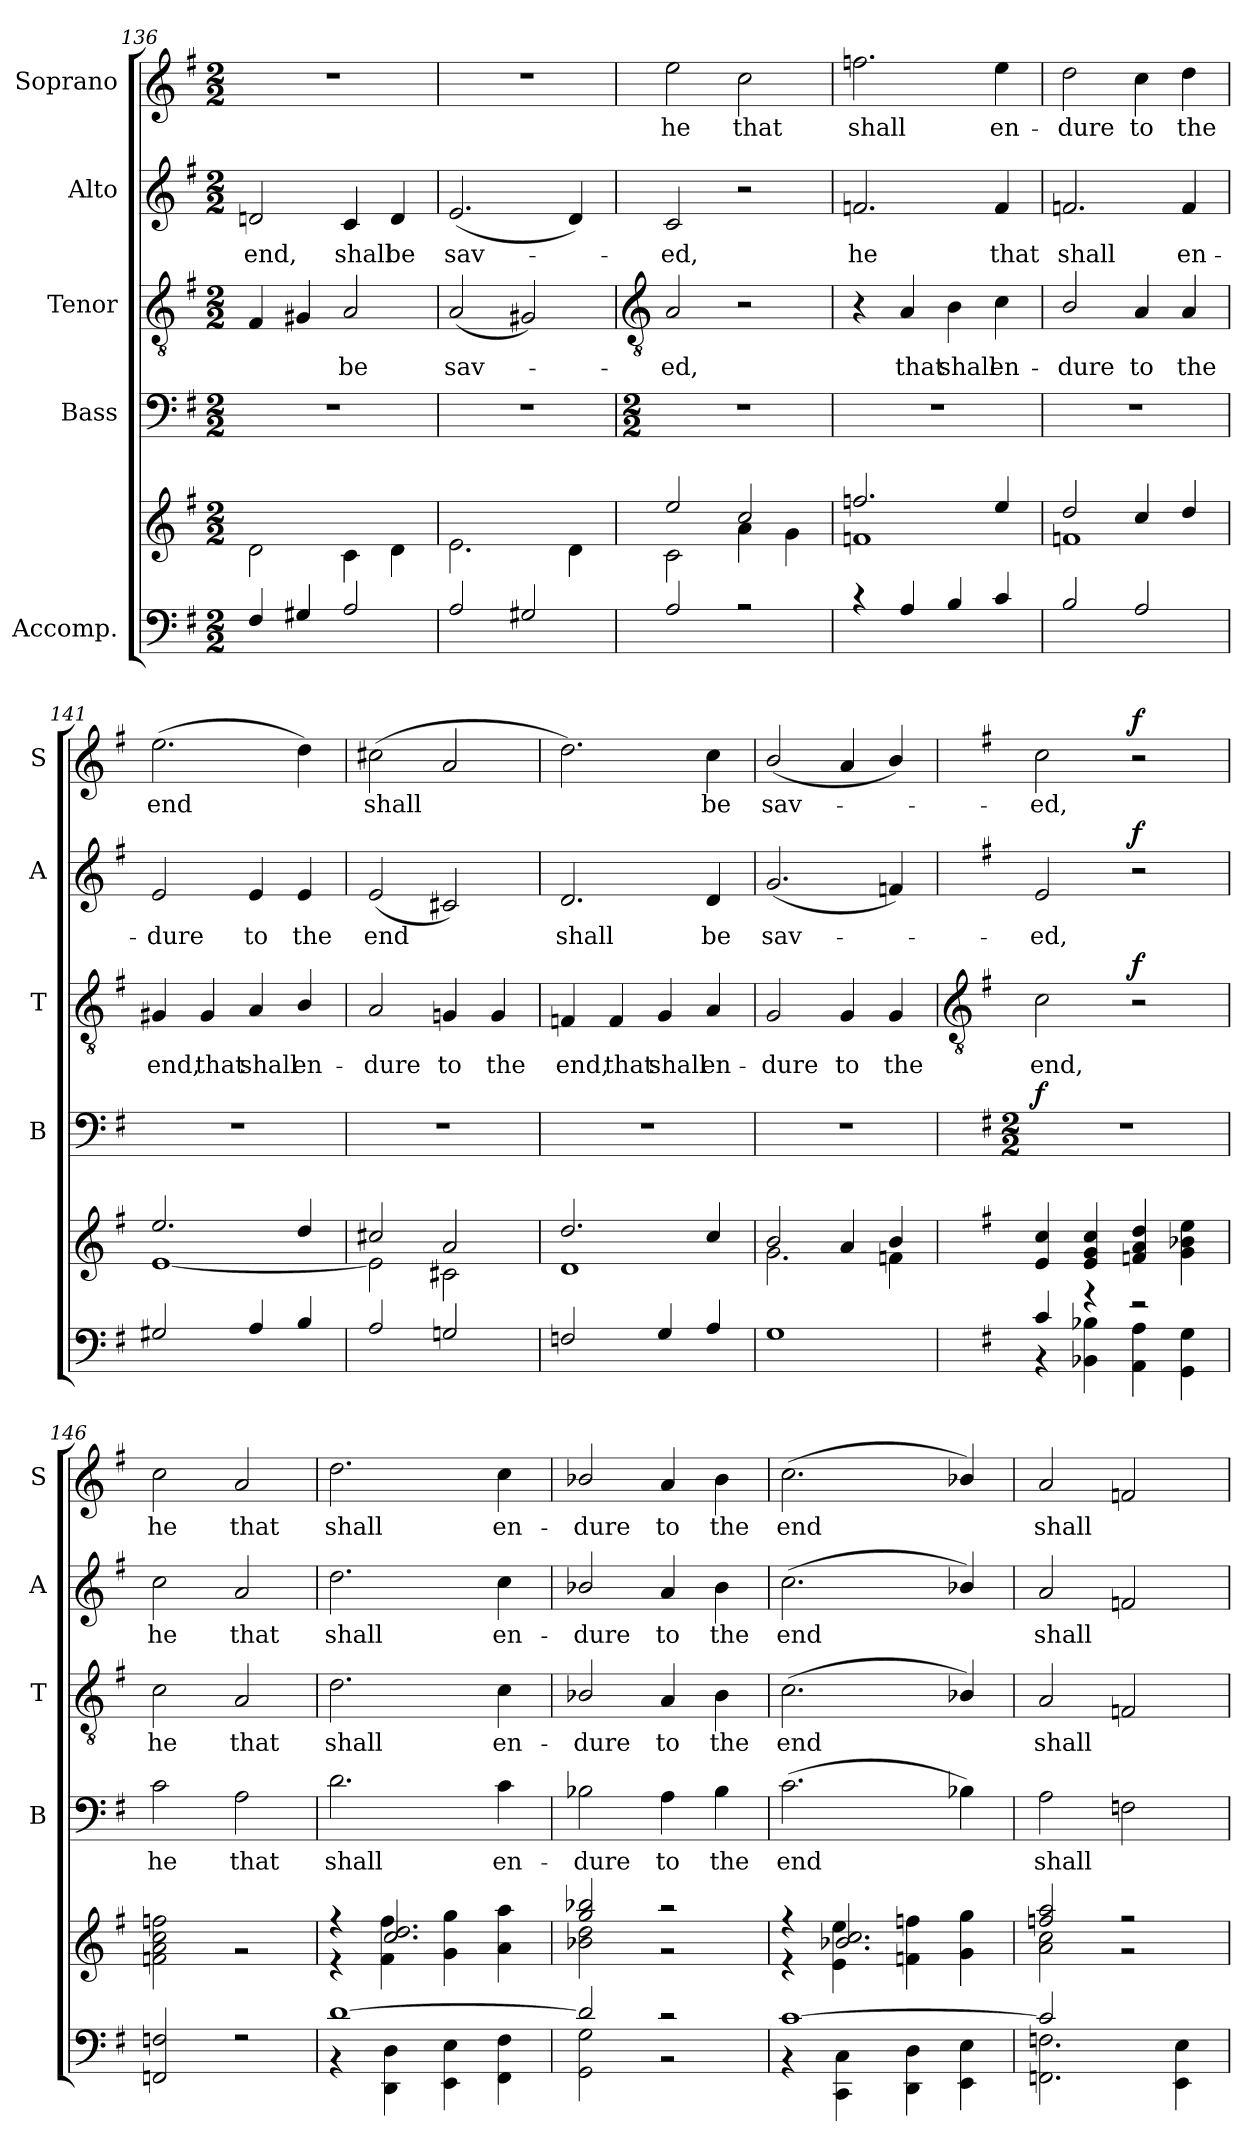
**kern	**kern	**kern	**text	**dynam	**kern	**text	**dynam	**kern	**text	**dynam	**kern	**text	**dynam
*part5	*part5	*part4	*part4	*part4	*part3	*part3	*part3	*part2	*part2	*part2	*part1	*part1	*part1
*staff6	*staff5	*staff4	*staff4	*staff4	*staff3	*staff3	*staff3	*staff2	*staff2	*staff2	*staff1	*staff1	*staff1
*I"Accomp.	*	*I"Bass	*	*	*I"Tenor	*	*	*I"Alto	*	*	*I"Soprano	*	*
*	*	*I'B	*	*	*I'T	*	*	*I'A	*	*	*I'S	*	*
*clefF4	*clefG2	*clefF4	*	*	*clefGv2	*	*	*clefG2	*	*	*clefG2	*	*
*k[f#]	*k[f#]	*k[f#]	*	*	*k[f#]	*	*	*k[f#]	*	*	*k[f#]	*	*
*G:	*G:	*G:	*	*	*G:	*	*	*G:	*	*	*G:	*	*
*M2/2	*M2/2	*M2/2	*	*	*M2/2	*	*	*M2/2	*	*	*M2/2	*	*
=136	=136	=136	=136	=136	=136	=136	=136	=136	=136	=136	=136	=136	=136
*^	*^	*	*	*	*	*	*	*	*	*	*	*	*
!	!	!	!	!	!	!	!	!	!	!	!LO:LY:b	!	!	!	!
4F#/	1ryy	1ryy	2d\	1r	.	.	4F#	.	.	2dn	end,	.	1r	.	.
4G#X/	.	.	.	.	.	.	4G#X	.	.	.	.	.	.	.	.
!	!	!	!	!	!	!	!	!LO:LY:b	!	!	!LO:LY:b	!	!	!	!
2A/	.	.	4c\	.	.	.	2A	be	.	4c	shall	.	.	.	.
!	!	!	!	!	!	!	!	!	!	!	!LO:LY:b	!	!	!	!
.	.	.	4d\	.	.	.	.	.	.	4d	be	.	.	.	.
=137	=137	=137	=137	=137	=137	=137	=137	=137	=137	=137	=137	=137	=137	=137	=137
!	!	!	!	!	!	!	!	!LO:LY:b	!	!	!LO:LY:b	!	!	!	!
2A/	1ryy	1ryy	2.e\	1r	.	.	(<2A	sav-	.	(<2.e	sav-	.	1r	.	.
2G#X/	.	.	.	.	.	.	2G#X)	.	.	.	.	.	.	.	.
.	.	.	4d\	.	.	.	.	.	.	4d)	.	.	.	.	.
!!LO:LB:g=z
=138	=138	=138	=138	=138	=138	=138	=138	=138	=138	=138	=138	=138	=138	=138	=138
*	*	*	*	*	*	*	*clefGv2	*	*	*	*	*	*	*	*
*	*	*	*	*M2/2	*	*	*	*	*	*	*	*	*	*	*
!	!	!	!	!	!	!	!	!LO:LY:b	!	!	!LO:LY:b	!	!	!LO:LY:b	!
2A/	1ryy	2ee/	2c\	1r	.	.	2A	ed,	.	2c	ed,	.	2ee	he	.
!	!	!	!	!	!	!	!	!	!	!	!	!	!	!LO:LY:b	!
2r	.	2cc/	4a\	.	.	.	2r	.	.	2r	.	.	2cc	that	.
.	.	.	4g\	.	.	.	.	.	.	.	.	.	.	.	.
=139	=139	=139	=139	=139	=139	=139	=139	=139	=139	=139	=139	=139	=139	=139	=139
!	!	!	!	!	!	!	!	!	!	!	!LO:LY:b	!	!	!LO:LY:b	!
4r	1ryy	2.ffn/	1fn\	1r	.	.	4r	.	.	2.fn	he	.	2.ffn	shall	.
!	!	!	!	!	!	!	!	!LO:LY:b	!	!	!	!	!	!	!
4A/	.	.	.	.	.	.	4A	that	.	.	.	.	.	.	.
!	!	!	!	!	!	!	!	!LO:LY:b	!	!	!	!	!	!	!
4B/	.	.	.	.	.	.	4B	shall	.	.	.	.	.	.	.
!	!	!	!	!	!	!	!	!LO:LY:b	!	!	!LO:LY:b	!	!	!LO:LY:b	!
4c/	.	4ee/	.	.	.	.	4c	en-	.	4f	that	.	4ee	en-	.
=140	=140	=140	=140	=140	=140	=140	=140	=140	=140	=140	=140	=140	=140	=140	=140
!	!	!	!	!	!	!	!	!LO:LY:b	!	!	!LO:LY:b	!	!	!LO:LY:b	!
2B/	1ryy	2dd/	1fn\	1r	.	.	2B/	-dure	.	2.fn	shall	.	2dd	-dure	.
!	!	!	!	!	!	!	!	!LO:LY:b	!	!	!	!	!	!LO:LY:b	!
2A/	.	4cc/	.	.	.	.	4A	to	.	.	.	.	4cc	to	.
!	!	!	!	!	!	!	!	!LO:LY:b	!	!	!LO:LY:b	!	!	!LO:LY:b	!
.	.	4dd/	.	.	.	.	4A	the	.	4f	en-	.	4dd	the	.
=141	=141	=141	=141	=141	=141	=141	=141	=141	=141	=141	=141	=141	=141	=141	=141
!	!	!	!	!	!	!	!	!LO:LY:b	!	!	!LO:LY:b	!	!	!LO:LY:b	!
2G#X/	1ryy	2.ee/	[1e\	1r	.	.	4G#X	end,	.	2e	-dure	.	(>2.ee	end	.
!	!	!	!	!	!	!	!	!LO:LY:b	!	!	!	!	!	!	!
.	.	.	.	.	.	.	4G#	that	.	.	.	.	.	.	.
!	!	!	!	!	!	!	!	!LO:LY:b	!	!	!LO:LY:b	!	!	!	!
4A/	.	.	.	.	.	.	4A	shall	.	4e	to	.	.	.	.
!	!	!	!	!	!	!	!	!LO:LY:b	!	!	!LO:LY:b	!	!	!	!
4B/	.	4dd/	.	.	.	.	4B/	en-	.	4e	the	.	4dd)	.	.
=142	=142	=142	=142	=142	=142	=142	=142	=142	=142	=142	=142	=142	=142	=142	=142
!	!	!	!	!	!	!	!	!LO:LY:b	!	!	!LO:LY:b	!	!	!LO:LY:b	!
2A/	1ryy	2cc#X/	2e\]	1r	.	.	2A	-dure	.	(<2e	end	.	(>2cc#X	shall	.
!	!	!	!	!	!	!	!	!LO:LY:b	!	!	!	!	!	!	!
2Gn/	.	2a/	2c#X\	.	.	.	4Gn	to	.	2c#X)	.	.	2a	.	.
!	!	!	!	!	!	!	!	!LO:LY:b	!	!	!	!	!	!	!
.	.	.	.	.	.	.	4G	the	.	.	.	.	.	.	.
=143	=143	=143	=143	=143	=143	=143	=143	=143	=143	=143	=143	=143	=143	=143	=143
!	!	!	!	!	!	!	!	!LO:LY:b	!	!	!LO:LY:b	!	!	!	!
2Fn/	1ryy	2.dd/	1d\	1r	.	.	4Fn	end,	.	2.d	shall	.	2.dd)	.	.
!	!	!	!	!	!	!	!	!LO:LY:b	!	!	!	!	!	!	!
.	.	.	.	.	.	.	4F	that	.	.	.	.	.	.	.
!	!	!	!	!	!	!	!	!LO:LY:b	!	!	!	!	!	!	!
4G/	.	.	.	.	.	.	4G	shall	.	.	.	.	.	.	.
!	!	!	!	!	!	!	!	!LO:LY:b	!	!	!LO:LY:b	!	!	!LO:LY:b	!
4A/	.	4cc/	.	.	.	.	4A	en-	.	4d	be	.	4cc	be	.
=144	=144	=144	=144	=144	=144	=144	=144	=144	=144	=144	=144	=144	=144	=144	=144
!	!	!	!	!	!	!	!	!LO:LY:b	!	!	!LO:LY:b	!	!	!LO:LY:b	!
1G/	1ryy	2b/	2.g\	1r	.	.	2G	-dure	.	(<2.g	sav-	.	(<2b/	sav-	.
!	!	!	!	!	!	!	!	!LO:LY:b	!	!	!	!	!	!	!
.	.	4a/	.	.	.	.	4G	to	.	.	.	.	4a	.	.
!	!	!	!	!	!	!	!	!LO:LY:b	!	!	!	!	!	!	!
.	.	4b/	4fn\	.	.	.	4G	the	.	4fn)	.	.	4b/)	.	.
!!LO:LB:g=z
=145	=145	=145	=145	=145	=145	=145	=145	=145	=145	=145	=145	=145	=145	=145	=145
*	*	*	*	*	*	*	*clefGv2	*	*	*	*	*	*	*	*
*	*	*	*	*k[f#]	*	*	*	*	*	*	*	*	*	*	*
*	*	*	*	*G:	*	*	*	*	*	*	*	*	*	*	*
*	*	*	*	*M2/2	*	*	*	*	*	*	*	*	*	*	*
!	!	!	!	!	!	!LO:DY:b	!	!LO:LY:b	!	!	!LO:LY:b	!	!	!LO:LY:b	!
4c/	4r	4e/ 4cc/	2ryy	1r	.	f	2c	end,	.	2e	ed,	.	2cc	ed,	.
4r	4BB-X\ 4B-X\	4e/ 4g/ 4cc/	.	.	.	.	.	.	.	.	.	.	.	.	.
!	!	!	!	!	!	!	!	!	!LO:DY:b	!	!	!LO:DY:b	!	!	!LO:DY:b
2r	4AA\ 4A\	4fn/ 4a/ 4dd/	4ryy	.	.	.	2r	.	f	2r	.	f	2r	.	f
.	4GG\ 4G\	4ryy	4g\ 4b-X\ 4ee\	.	.	.	.	.	.	.	.	.	.	.	.
=146	=146	=146	=146	=146	=146	=146	=146	=146	=146	=146	=146	=146	=146	=146	=146
!	!	!	!	!	!LO:LY:b	!	!	!LO:LY:b	!	!	!LO:LY:b	!	!	!LO:LY:b	!
2FFn/ 2Fn/	1ryy	1ryy	2fn\ 2a\ 2cc\ 2ffn\	2c	he	.	2c	he	.	2cc	he	.	2cc	he	.
!	!	!	!	!	!LO:LY:b	!	!	!LO:LY:b	!	!	!LO:LY:b	!	!	!LO:LY:b	!
2r	.	.	2r	2A	that	.	2A	that	.	2a	that	.	2a	that	.
=147	=147	=147	=147	=147	=147	=147	=147	=147	=147	=147	=147	=147	=147	=147	=147
!	!	!	!	!	!LO:LY:b	!	!	!LO:LY:b	!	!	!LO:LY:b	!	!	!LO:LY:b	!
[1d/	4r	4r	4r	2.d	shall	.	2.d	shall	.	2.dd	shall	.	2.dd	shall	.
.	4DD\ 4D\	2.cc/ 2.dd/	4f#\ 4ff#\	.	.	.	.	.	.	.	.	.	.	.	.
.	.	.	4qqc\yy	.	.	.	.	.	.	.	.	.	.	.	.
.	4EE\ 4E\	.	4g\ 4gg\	.	.	.	.	.	.	.	.	.	.	.	.
!	!	!	!	!	!LO:LY:b	!	!	!LO:LY:b	!	!	!LO:LY:b	!	!	!LO:LY:b	!
.	4FF#\ 4F#\	.	4a\ 4aa\	4c	en-	.	4c	en-	.	4cc	en-	.	4cc	en-	.
=148	=148	=148	=148	=148	=148	=148	=148	=148	=148	=148	=148	=148	=148	=148	=148
!	!	!	!	!	!LO:LY:b	!	!	!LO:LY:b	!	!	!LO:LY:b	!	!	!LO:LY:b	!
2d/]	2GG\ 2G\	2gg/ 2bb-X/	2b-X\ 2dd\	2B-X\	-dure	.	2B-X/	-dure	.	2b-X/	-dure	.	2b-X/	-dure	.
!	!	!	!	!	!LO:LY:b	!	!	!LO:LY:b	!	!	!LO:LY:b	!	!	!LO:LY:b	!
2r	2r	2r	2r	4A	to	.	4A	to	.	4a	to	.	4a	to	.
!	!	!	!	!	!LO:LY:b	!	!	!LO:LY:b	!	!	!LO:LY:b	!	!	!LO:LY:b	!
.	.	.	.	4B-	the	.	4B-	the	.	4b-	the	.	4b-	the	.
=149	=149	=149	=149	=149	=149	=149	=149	=149	=149	=149	=149	=149	=149	=149	=149
!	!	!	!	!	!LO:LY:b	!	!	!LO:LY:b	!	!	!LO:LY:b	!	!	!LO:LY:b	!
[1c/	4r	4r	4r	(>2.c	end	.	(<2.c	end	.	(<2.cc	end	.	(<2.cc	end	.
.	4CC\ 4C\	2.b-X/ 2.cc/	4e\ 4ee\	.	.	.	.	.	.	.	.	.	.	.	.
.	.	.	4qqc\yy	.	.	.	.	.	.	.	.	.	.	.	.
.	4DD\ 4D\	.	4fn\ 4ffn\	.	.	.	.	.	.	.	.	.	.	.	.
.	4EE\ 4E\	.	4g\ 4gg\	4B-X)	.	.	4B-X/)	.	.	4b-X/)	.	.	4b-X/)	.	.
=150	=150	=150	=150	=150	=150	=150	=150	=150	=150	=150	=150	=150	=150	=150	=150
!	!	!	!	!	!LO:LY:b	!	!	!LO:LY:b	!	!	!LO:LY:b	!	!	!LO:LY:b	!
2c/]	2.FFn\ 2.Fn\	2ffn/ 2aa/	2a\ 2cc\	2A	shall	.	2A	shall	.	2a	shall	.	2a	shall	.
2ryy	.	2r	2r	2Fn	.	.	2Fn	.	.	2fn	.	.	2fn	.	.
.	4EE\ 4E\	.	.	.	.	.	.	.	.	.	.	.	.	.	.
*v	*v	*	*	*	*	*	*	*	*	*	*	*	*	*	*
*	*v	*v	*	*	*	*	*	*	*	*	*	*	*	*
=	=	=	=	=	=	=	=	=	=	=	=	=	=
*-	*-	*-	*-	*-	*-	*-	*-	*-	*-	*-	*-	*-	*-
